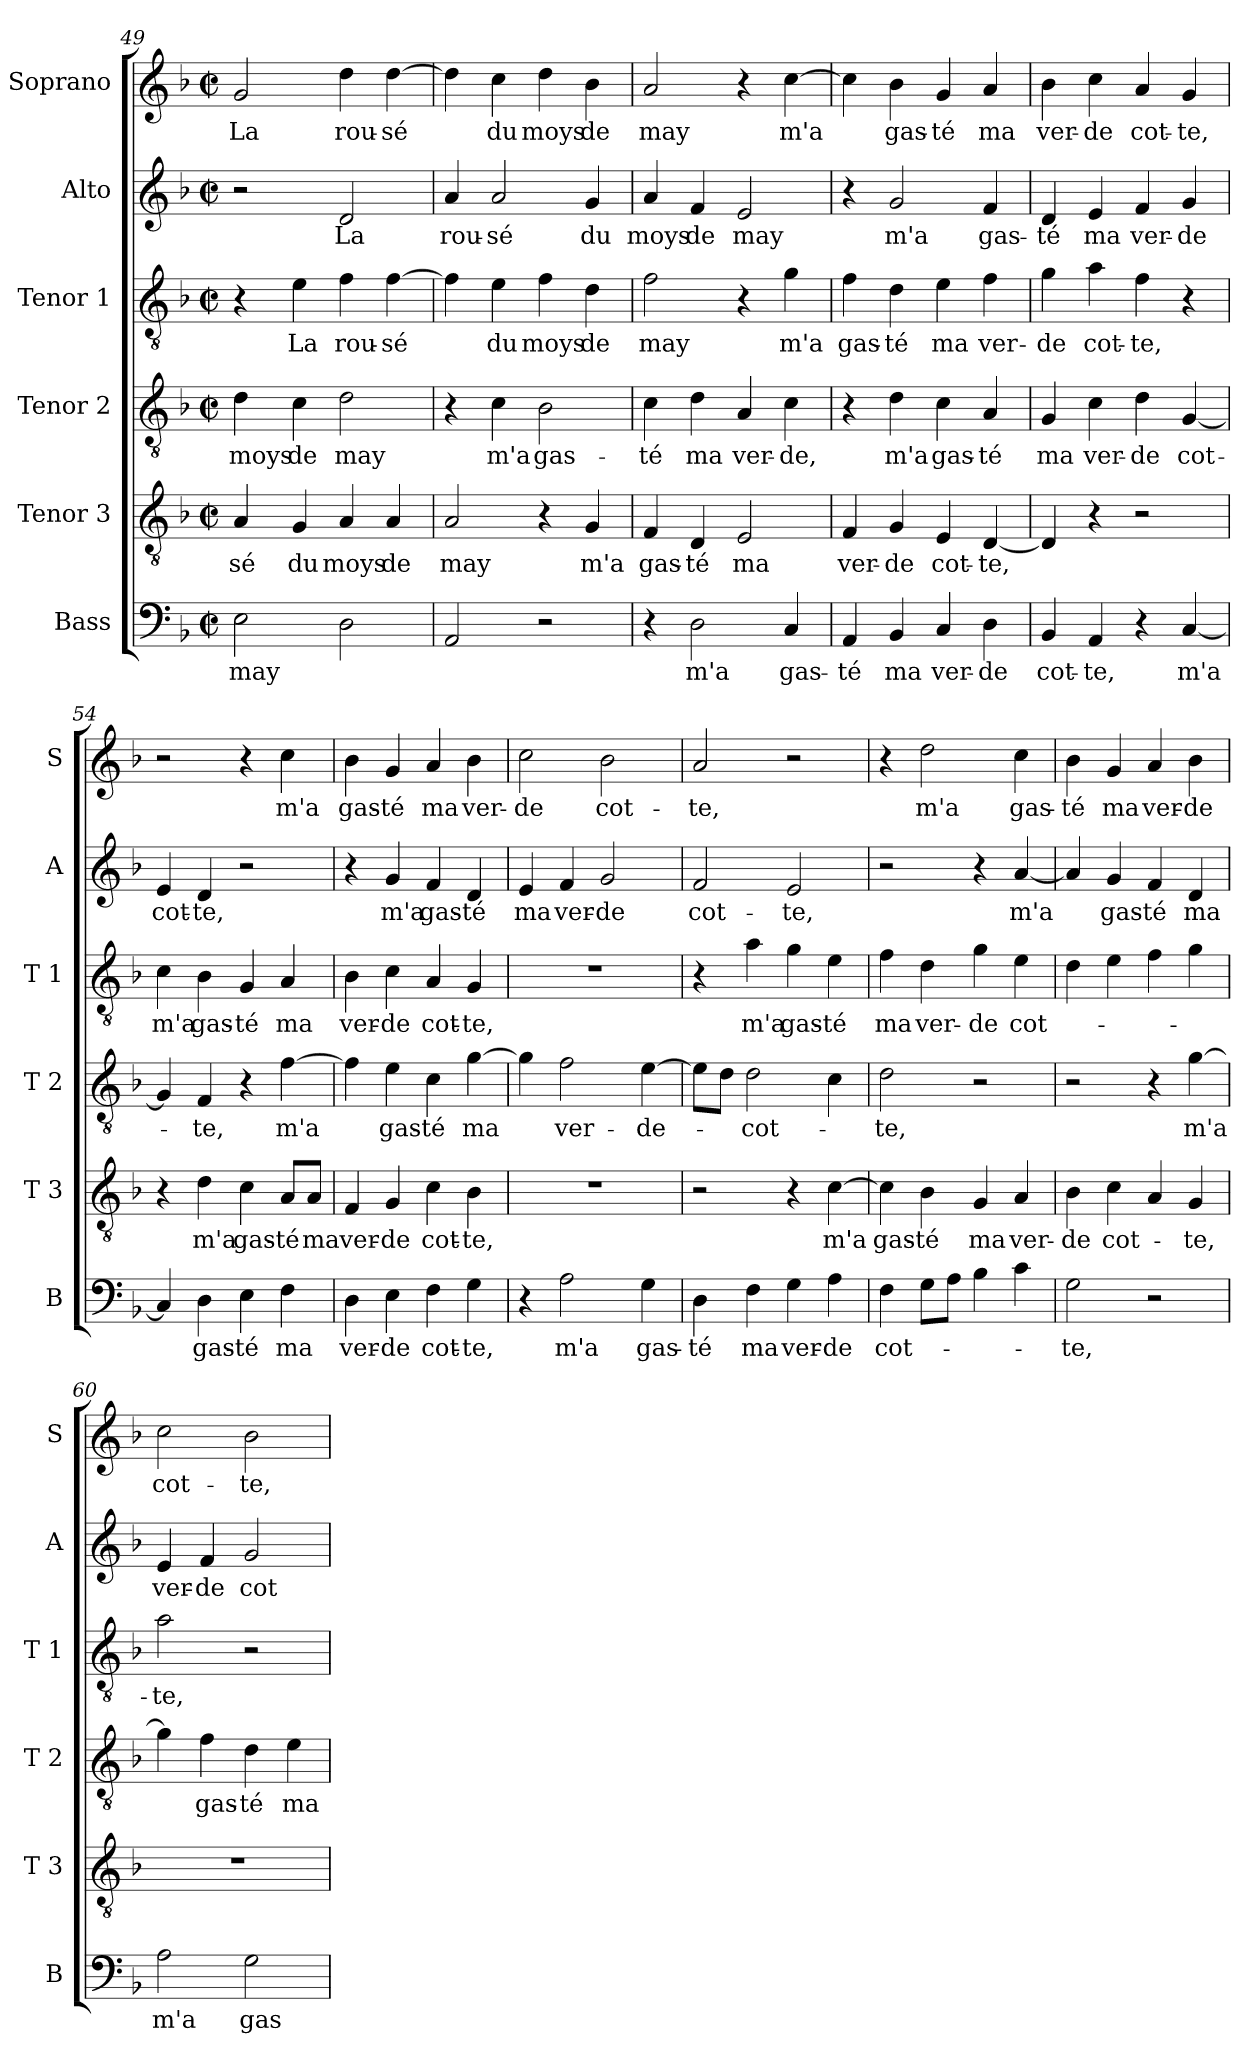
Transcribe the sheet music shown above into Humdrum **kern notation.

**kern	**text	**kern	**text	**kern	**text	**kern	**text	**kern	**text	**kern	**text
*part6	*part6	*part5	*part5	*part4	*part4	*part3	*part3	*part2	*part2	*part1	*part1
*staff6	*staff6	*staff5	*staff5	*staff4	*staff4	*staff3	*staff3	*staff2	*staff2	*staff1	*staff1
*I"Bass	*	*I"Tenor 3	*	*I"Tenor 2	*	*I"Tenor 1	*	*I"Alto	*	*I"Soprano	*
*I'B	*	*I'T 3	*	*I'T 2	*	*I'T 1	*	*I'A	*	*I'S	*
*clefF4	*	*clefGv2	*	*clefGv2	*	*clefGv2	*	*clefG2	*	*clefG2	*
*k[b-]	*	*k[b-]	*	*k[b-]	*	*k[b-]	*	*k[b-]	*	*k[b-]	*
*F:	*	*F:	*	*F:	*	*F:	*	*F:	*	*F:	*
*M2/2	*	*M2/2	*	*M2/2	*	*M2/2	*	*M2/2	*	*M2/2	*
*met(c|)	*	*met(c|)	*	*met(c|)	*	*met(c|)	*	*met(c|)	*	*met(c|)	*
=49	=49	=49	=49	=49	=49	=49	=49	=49	=49	=49	=49
2E\	may	4A/	-sé	4d\	moys	4r	.	2r	.	2g/	La
.	.	4G/	du	4c\	de	4e\	La	.	.	.	.
2D\	.	4A/	moys	2d\	may	4f\	rou-	2d/	La	4dd\	rou-
.	.	4A/	de	.	.	[4f\	-sé	.	.	[4dd\	-sé
!!LO:LB:g=z
=50	=50	=50	=50	=50	=50	=50	=50	=50	=50	=50	=50
2AA/	.	2A/	may	4r	.	4f\]	.	4a/	rou-	4dd\]	.
.	.	.	.	4c\	m'a	4e\	du	2a/	-sé	4cc\	du
2r	.	4r	.	2B-\	gas-	4f\	moys	.	.	4dd\	moys
.	.	4G/	m'a	.	.	4d\	de	4g/	du	4b-\	de
=51	=51	=51	=51	=51	=51	=51	=51	=51	=51	=51	=51
4r	.	4F/	gas-	4c\	-té	2f\	may	4a/	moys	2a/	may
2D\	m'a	4D/	-té	4d\	ma	.	.	4f/	de	.	.
.	.	2E/	ma	4A/	ver-	4r	.	2e/	may	4r	.
4C/	gas-	.	.	4c\	-de,	4g\	m'a	.	.	[4cc\	m'a
=52	=52	=52	=52	=52	=52	=52	=52	=52	=52	=52	=52
4AA/	-té	4F/	ver-	4r	.	4f\	gas-	4r	.	4cc\]	.
4BB-/	ma	4G/	-de	4d\	m'a	4d\	-té	2g/	m'a	4b-\	gas-
4C/	ver-	4E/	cot-	4c\	gas-	4e\	ma	.	.	4g/	-té
4D\	-de	[4D/	-te,	4A/	-té	4f\	ver-	4f/	gas-	4a/	ma
=53	=53	=53	=53	=53	=53	=53	=53	=53	=53	=53	=53
4BB-/	cot-	4D/]	.	4G/	ma	4g\	-de	4d/	-té	4b-\	ver-
4AA/	-te,	4r	.	4c\	ver-	4a\	cot-	4e/	ma	4cc\	-de
4r	.	2r	.	4d\	-de	4f\	-te,	4f/	ver-	4a/	cot-
[4C/	m'a	.	.	[4G/	cot-	4r	.	4g/	-de	4g/	-te,
=54	=54	=54	=54	=54	=54	=54	=54	=54	=54	=54	=54
4C/]	.	4r	.	4G/]	.	4c\	m'a	4e/	cot-	2r	.
4D\	gas-	4d\	m'a	4F/	-te,	4B-\	gas-	4d/	-te,	.	.
4E\	-té	4c\	gas-	4r	.	4G/	-té	2r	.	4r	.
4F\	ma	8A/L	-té	[4f\	m'a	4A/	ma	.	.	4cc\	m'a
.	.	8A/J	ma	.	.	.	.	.	.	.	.
=55	=55	=55	=55	=55	=55	=55	=55	=55	=55	=55	=55
4D\	ver-	4F/	ver-	4f\]	.	4B-\	ver-	4r	.	4b-\	gas-
4E\	-de	4G/	-de	4e\	gas-	4c\	-de	4g/	m'a	4g/	-té
4F\	cot-	4c\	cot-	4c\	-té	4A/	cot-	4f/	gas-	4a/	ma
4G\	-te,	4B-\	-te,	[4g\	ma	4G/	-te,	4d/	-té	4b-\	ver-
!!LO:PB:g=z
=56	=56	=56	=56	=56	=56	=56	=56	=56	=56	=56	=56
4r	.	1r	.	4g\]	.	1r	.	4e/	ma	2cc\	-de
2A\	m'a	.	.	2f\	ver-	.	.	4f/	ver-	.	.
.	.	.	.	.	.	.	.	2g/	-de	2b-\	cot-
4G\	gas-	.	.	[4e\	-de-	.	.	.	.	.	.
=57	=57	=57	=57	=57	=57	=57	=57	=57	=57	=57	=57
4D\	-té	2r	.	8e\L]	.	4r	.	2f/	cot-	2a/	-te,
.	.	.	.	8d\J	.	.	.	.	.	.	.
4F\	ma	.	.	2d\	-cot-	4a\	m'a	.	.	.	.
4G\	ver-	4r	.	.	.	4g\	gas-	2e/	-te,	2r	.
4A\	-de	[4c\	m'a	4c\	.	4e\	-té	.	.	.	.
=58	=58	=58	=58	=58	=58	=58	=58	=58	=58	=58	=58
4F\	cot-	4c\]	gas-	2d\	-te,	4f\	ma	2r	.	4r	.
8G\L	.	4B-\	-té	.	.	4d\	ver-	.	.	2dd\	m'a
8A\J	.	.	.	.	.	.	.	.	.	.	.
4B-\	.	4G/	ma	2r	.	4g\	-de	4r	.	.	.
4c\	.	4A/	ver-	.	.	4e\	cot-	[4a/	m'a	4cc\	gas-
=59	=59	=59	=59	=59	=59	=59	=59	=59	=59	=59	=59
2G\	-te,	4B-\	-de	2r	.	4d\	.	4a/]	.	4b-\	-té
.	.	4c\	cot-	.	.	4e\	.	4g/	gas-	4g/	ma
2r	.	4A/	.	4r	.	4f\	.	4f/	-té	4a/	ver-
.	.	4G/	-te,	[4g\	m'a	4g\	.	4d/	ma	4b-\	-de
=60	=60	=60	=60	=60	=60	=60	=60	=60	=60	=60	=60
2A\	m'a	1r	.	4g\]	.	2a\	-te,	4e/	ver-	2cc\	cot-
.	.	.	.	4f\	gas-	.	.	4f/	-de	.	.
2G\	gas-	.	.	4d\	-té	2r	.	2g/	cot-	2b-\	-te,
.	.	.	.	4e\	ma	.	.	.	.	.	.
=	=	=	=	=	=	=	=	=	=	=	=
*-	*-	*-	*-	*-	*-	*-	*-	*-	*-	*-	*-
